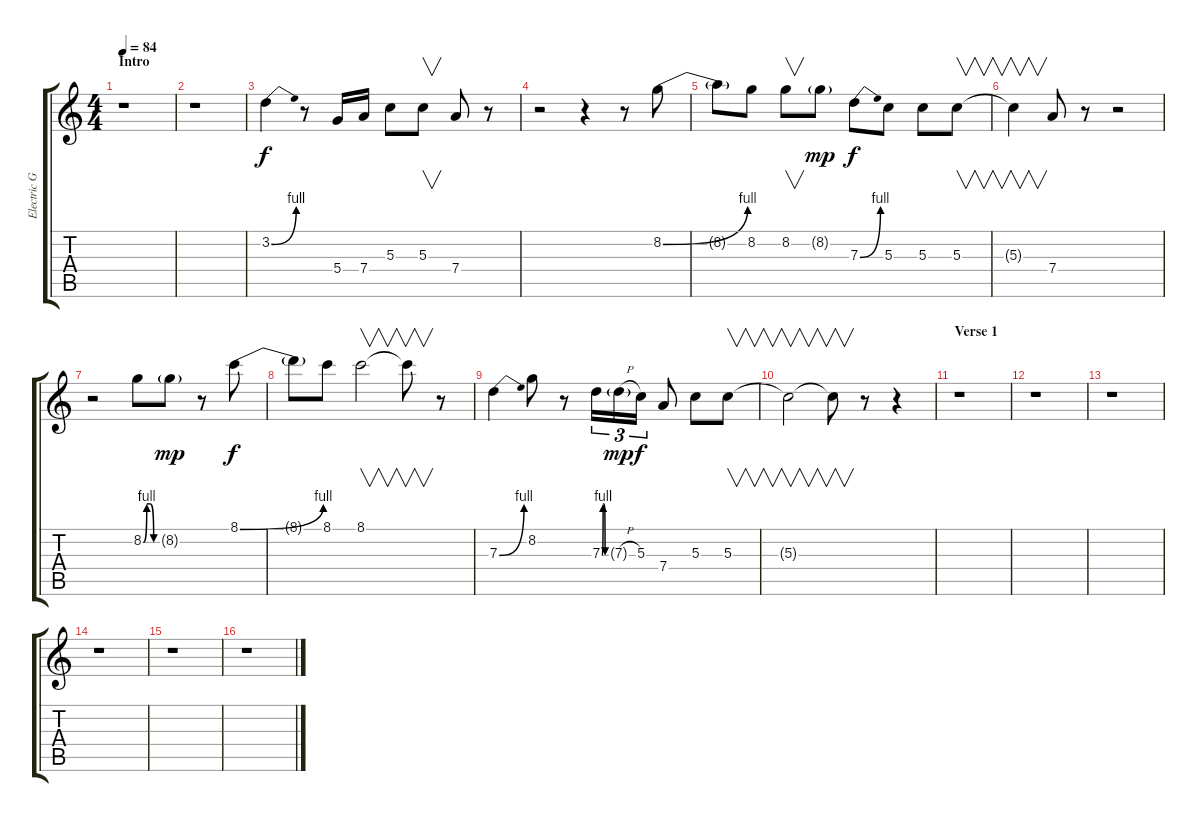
\track ("Electric Guitar 1 (Rythm)" "Electric G") {instrument electricguitarclean}
\staff {score tabs}
\tuning (E4 B3 G3 D3 A2 E2) {hide}
\ts (4 4)
\section ("" "Intro")
\tempo 84
\clef g2
\ks c
r.1{dy f instrument electricguitarclean} |
r.1 |
3.2{be (bend 0 0 60 4)}.4 r.8 5.4.16 7.4.16 5.3.8 5.3.8{v} 7.4.8 r.8 |
r.2 r.4 r.8 8.2{be (bend 0 0 60 4)}.8 |
8.2{t}.8 8.2.8 8.2.8{v} 8.2{g}.8{dy mp} 7.3{be (bend 0 0 60 4)}.8{dy f} 5.3.8 5.3.8 5.3.8{v} |
5.3{t}.4{v} 7.4.8 r.8 r.2 |
r.2 8.2{be (custom 0 0 15 4 30 4 45 0 60 0)}.8 8.2{g}.8{dy mp} r.8 8.1{be (bend 0 0 60 4)}.8{dy f} |
8.1{t}.8 8.1.8 8.1.2{v} 8.1{t}.8{v} r.8 |
7.3{be (bend 0 0 60 4)}.4 8.2.8 r.8 7.3{be (custom 0 0 15 4 30 4 45 0 60 0)}.16{tu (3 2)} 7.3{h g}.16{tu (3 2) dy mp} 5.3.16{tu (3 2) dy f} 7.4.8 5.3.8 5.3.8{v} |
5.3{t}.2{v} 5.3{t}.8{v} r.8 r.4 |
\section ("" "Verse 1")
r.1 |
r.1 |
r.1 |
r.1 |
r.1 |
r.1
